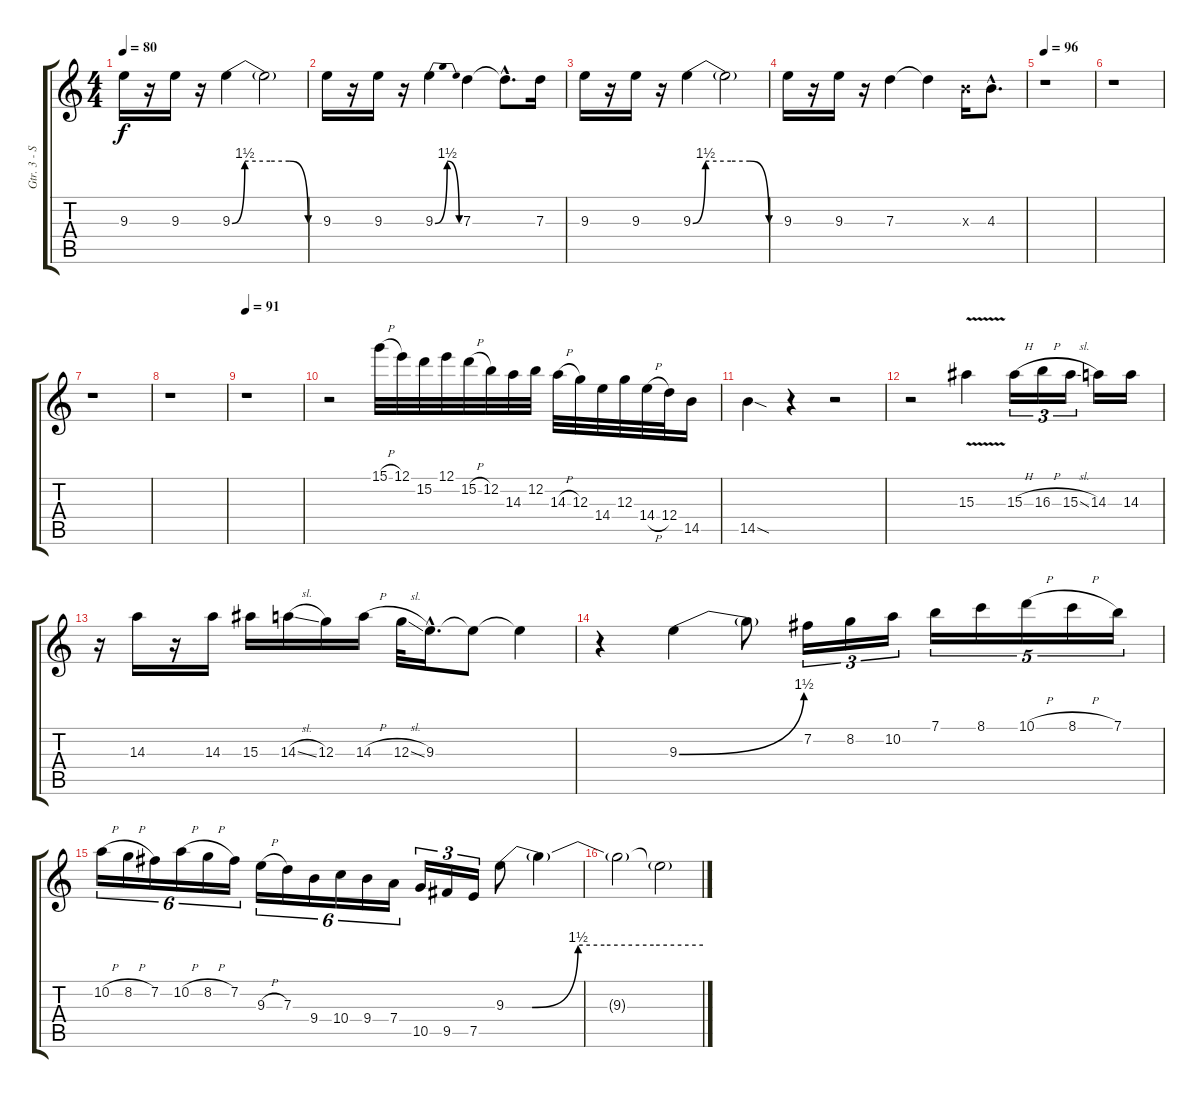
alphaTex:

\track ("Gtr. 3 - Solos" "Gtr. 3 - S") {instrument distortionguitar}
\staff {score tabs}
\tuning (E4 B3 G3 D3 A2 E2) {hide}
\ts (4 4)
\tempo 80
\clef g2
\ks c
9.3.16{dy f} r.16 9.3.16 r.16 9.3{be (custom 0 0 10 6 30 6 45 6 60 0)}.4 9.3{t}.2 |
9.3.16 r.16 9.3.16 r.16 9.3{be (bendrelease 0 0 15 6 45 6 60 0)}.4 7.3.4 7.3{hac t}.8{d} 7.3.16 |
9.3.16 r.16 9.3.16 r.16 9.3{be (custom 0 0 10 6 30 6 45 6 60 0)}.4 9.3{t}.2 |
9.3.16 r.16 9.3.16 r.16 7.3.4 7.3{t}.4 4.3{x}.16 4.3{hac}.8{d} |
\tempo 96
r.1 |
r.1 |
r.1 |
r.1 |
\tempo 91
r.1 |
r.2 15.1{h}.32 12.1.32 15.2.32 12.1.32 15.2{h}.32 12.2.32 14.3.32 12.2.32 14.3{h}.32 12.3.32 14.4.32 12.3.32 14.4{h}.32 12.4.32 14.5.16 |
14.5{sod}.4 r.4 r.2 |
r.2 15.3{v}.4 15.3{h}.16{tu (3 2)} 16.3{h}.16{tu (3 2)} 15.3{sl}.16{tu (3 2)} 14.3.16 14.3.16 |
r.16 14.3.16 r.16 14.3.16 15.3.16 14.3{sl}.16 12.3.16 14.3{h}.16 12.3{sl}.32 9.3{hac}.16{d} 9.3{t}.8 9.3{t}.4 |
r.4 9.3{be (bend 0 0 60 6)}.4 9.3{t}.8 7.2.16{tu (3 2)} 8.2.16{tu (3 2)} 10.2.16{tu (3 2)} 7.1.16{tu (5 4)} 8.1.16{tu (5 4)} 10.1{h}.16{tu (5 4)} 8.1{h}.16{tu (5 4)} 7.1.16{tu (5 4)} |
10.2{h}.16{tu (6 4)} 8.2{h}.16{tu (6 4)} 7.2.16{tu (6 4)} 10.2{h}.16{tu (6 4)} 8.2{h}.16{tu (6 4)} 7.2.16{tu (6 4)} 9.3{h}.16{tu (6 4)} 7.3.16{tu (6 4)} 9.4.16{tu (6 4)} 10.4.16{tu (6 4)} 9.4.16{tu (6 4)} 7.4.16{tu (6 4)} 10.5.16{tu (3 2)} 9.5.16{tu (3 2)} 7.5.16{tu (3 2)} 9.3{be (custom 0 0 8 0 22 6 30 6 45 6 60 6)}.8 9.3{t}.4 |
9.3{t}.2 9.3{t}.2
